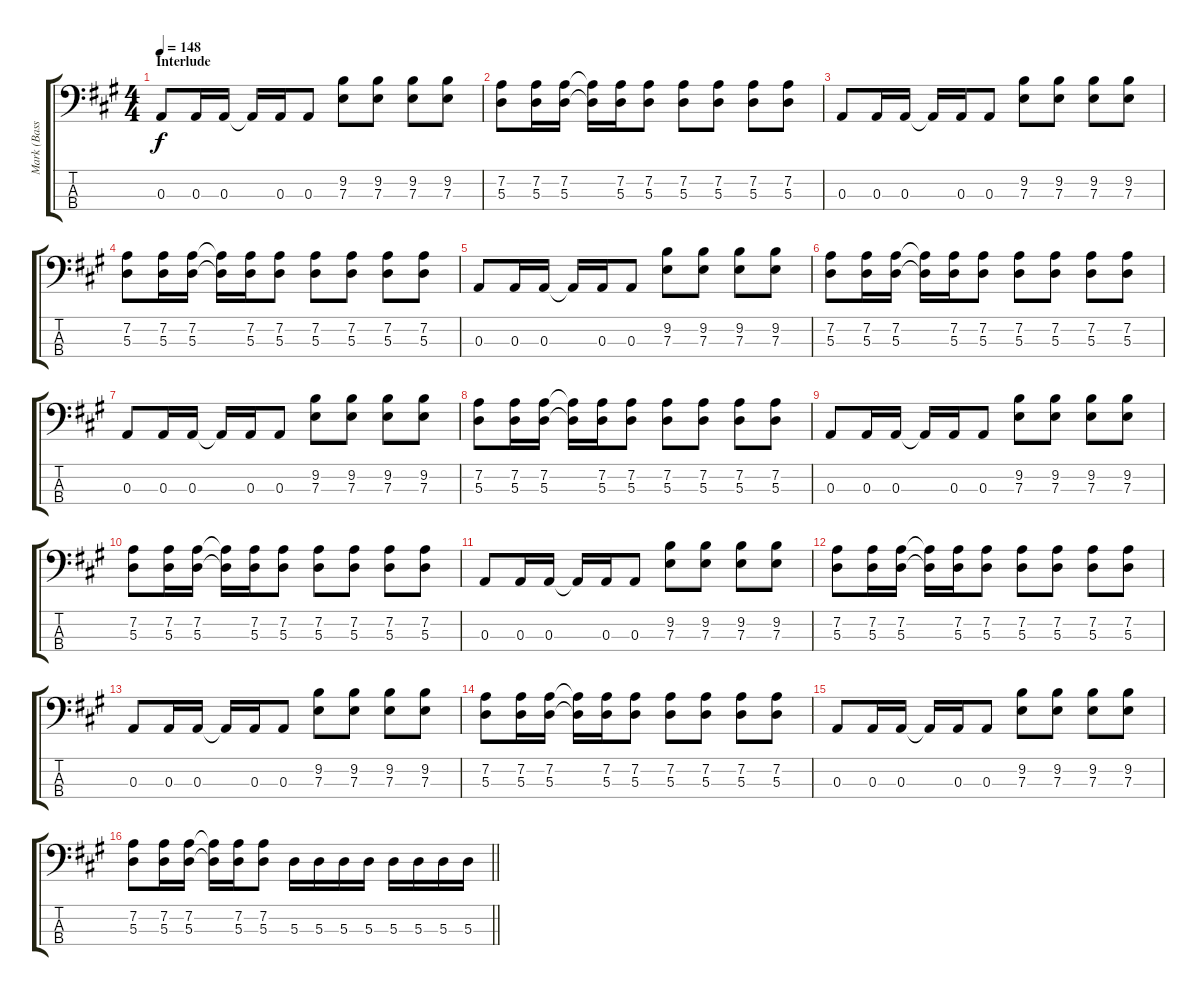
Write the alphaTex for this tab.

\track ("Mark (Bass)" "Mark (Bass") {instrument electricbasspick}
\staff {score tabs}
\tuning (G2 D2 A1 E1) {hide}
\ts (4 4)
\section ("" "Interlude")
\tempo 148
\clef f4
\ks a
0.3.8{dy f} 0.3.16 0.3.16 0.3{t}.16 0.3.16 0.3.8 (9.2 7.3).8 (9.2 7.3).8 (9.2 7.3).8 (9.2 7.3).8 |
(7.2 5.3).8 (7.2 5.3).16 (7.2 5.3).16 (7.2{t} 5.3{t}).16 (7.2 5.3).16 (7.2 5.3).8 (7.2 5.3).8 (7.2 5.3).8 (7.2 5.3).8 (7.2 5.3).8 |
0.3.8 0.3.16 0.3.16 0.3{t}.16 0.3.16 0.3.8 (9.2 7.3).8 (9.2 7.3).8 (9.2 7.3).8 (9.2 7.3).8 |
(7.2 5.3).8 (7.2 5.3).16 (7.2 5.3).16 (7.2{t} 5.3{t}).16 (7.2 5.3).16 (7.2 5.3).8 (7.2 5.3).8 (7.2 5.3).8 (7.2 5.3).8 (7.2 5.3).8 |
0.3.8 0.3.16 0.3.16 0.3{t}.16 0.3.16 0.3.8 (9.2 7.3).8 (9.2 7.3).8 (9.2 7.3).8 (9.2 7.3).8 |
(7.2 5.3).8 (7.2 5.3).16 (7.2 5.3).16 (7.2{t} 5.3{t}).16 (7.2 5.3).16 (7.2 5.3).8 (7.2 5.3).8 (7.2 5.3).8 (7.2 5.3).8 (7.2 5.3).8 |
0.3.8 0.3.16 0.3.16 0.3{t}.16 0.3.16 0.3.8 (9.2 7.3).8 (9.2 7.3).8 (9.2 7.3).8 (9.2 7.3).8 |
(7.2 5.3).8 (7.2 5.3).16 (7.2 5.3).16 (7.2{t} 5.3{t}).16 (7.2 5.3).16 (7.2 5.3).8 (7.2 5.3).8 (7.2 5.3).8 (7.2 5.3).8 (7.2 5.3).8 |
0.3.8 0.3.16 0.3.16 0.3{t}.16 0.3.16 0.3.8 (9.2 7.3).8 (9.2 7.3).8 (9.2 7.3).8 (9.2 7.3).8 |
(7.2 5.3).8 (7.2 5.3).16 (7.2 5.3).16 (7.2{t} 5.3{t}).16 (7.2 5.3).16 (7.2 5.3).8 (7.2 5.3).8 (7.2 5.3).8 (7.2 5.3).8 (7.2 5.3).8 |
0.3.8 0.3.16 0.3.16 0.3{t}.16 0.3.16 0.3.8 (9.2 7.3).8 (9.2 7.3).8 (9.2 7.3).8 (9.2 7.3).8 |
(7.2 5.3).8 (7.2 5.3).16 (7.2 5.3).16 (7.2{t} 5.3{t}).16 (7.2 5.3).16 (7.2 5.3).8 (7.2 5.3).8 (7.2 5.3).8 (7.2 5.3).8 (7.2 5.3).8 |
0.3.8 0.3.16 0.3.16 0.3{t}.16 0.3.16 0.3.8 (9.2 7.3).8 (9.2 7.3).8 (9.2 7.3).8 (9.2 7.3).8 |
(7.2 5.3).8 (7.2 5.3).16 (7.2 5.3).16 (7.2{t} 5.3{t}).16 (7.2 5.3).16 (7.2 5.3).8 (7.2 5.3).8 (7.2 5.3).8 (7.2 5.3).8 (7.2 5.3).8 |
0.3.8 0.3.16 0.3.16 0.3{t}.16 0.3.16 0.3.8 (9.2 7.3).8 (9.2 7.3).8 (9.2 7.3).8 (9.2 7.3).8 |
\barLineRight lightlight
(7.2 5.3).8 (7.2 5.3).16 (7.2 5.3).16 (7.2{t} 5.3{t}).16 (7.2 5.3).16 (7.2 5.3).8 5.3.16 5.3.16 5.3.16 5.3.16 5.3.16 5.3.16 5.3.16 5.3.16
